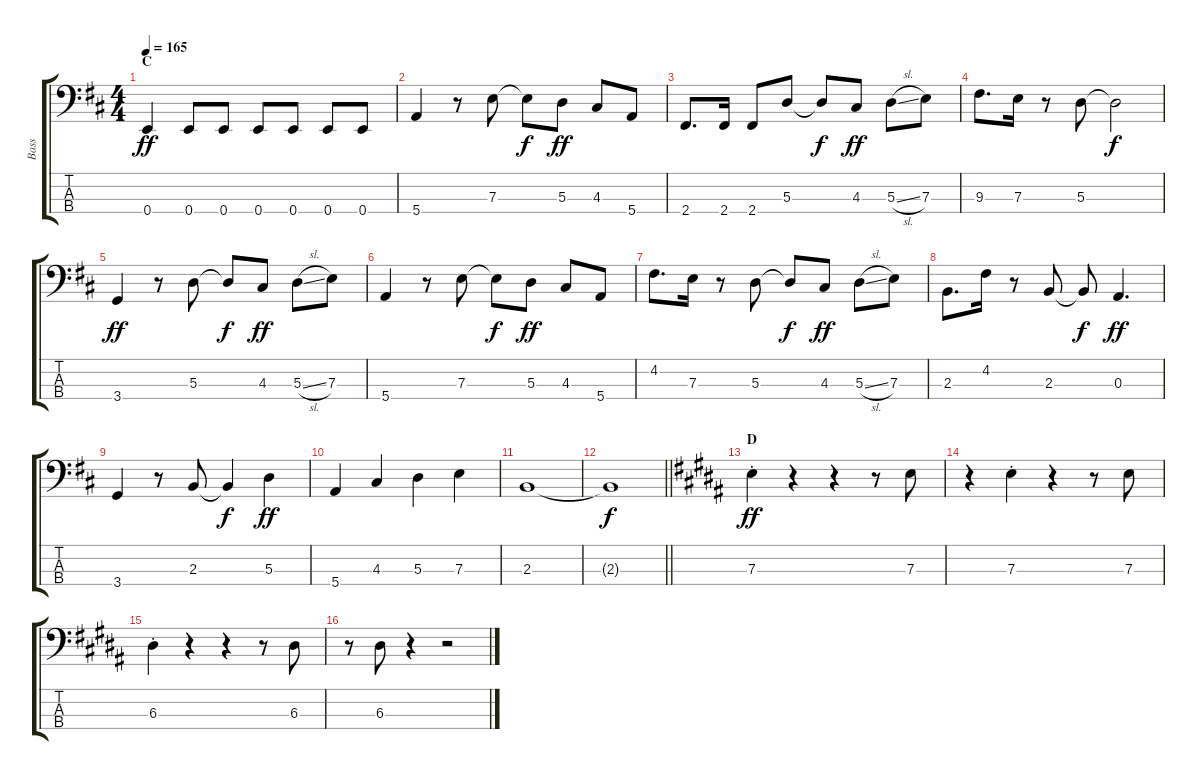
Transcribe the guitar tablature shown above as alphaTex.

\track ("Bass" "Bass") {instrument electricbasspick}
\staff {score tabs}
\tuning (G2 D2 A1 E1) {hide}
\ts (4 4)
\section ("" "C")
\tempo 165
\clef f4
\ks d
0.4.4{dy ff} 0.4.8 0.4.8 0.4.8 0.4.8 0.4.8 0.4.8 |
5.4.4 r.8 7.3.8 7.3{t}.8{dy f} 5.3.8{dy ff} 4.3.8 5.4.8 |
2.4.8{d} 2.4.16 2.4.8 5.3.8 5.3{t}.8{dy f} 4.3.8{dy ff} 5.3{sl}.8 7.3.8 |
9.3.8{d} 7.3.16 r.8 5.3.8 5.3{t}.2{dy f} |
3.4.4{dy ff} r.8 5.3.8 5.3{t}.8{dy f} 4.3.8{dy ff} 5.3{sl}.8 7.3.8 |
5.4.4 r.8 7.3.8 7.3{t}.8{dy f} 5.3.8{dy ff} 4.3.8 5.4.8 |
4.2.8{d} 7.3.16 r.8 5.3.8 5.3{t}.8{dy f} 4.3.8{dy ff} 5.3{sl}.8 7.3.8 |
2.3.8{d} 4.2.16 r.8 2.3.8 2.3{t}.8{dy f} 0.3.4{d dy ff} |
3.4.4 r.8 2.3.8 2.3{t}.4{dy f} 5.3.4{dy ff} |
5.4.4 4.3.4 5.3.4 7.3.4 |
2.3.1 |
\barLineRight lightlight
2.3{t}.1{dy f} |
\section ("" "D")
\ks b
7.3{st}.4{dy ff} r.4 r.4 r.8 7.3.8 |
r.4 7.3{st}.4 r.4 r.8 7.3.8 |
6.3{st}.4 r.4 r.4 r.8 6.3.8 |
r.8 6.3.8 r.4 r.2
